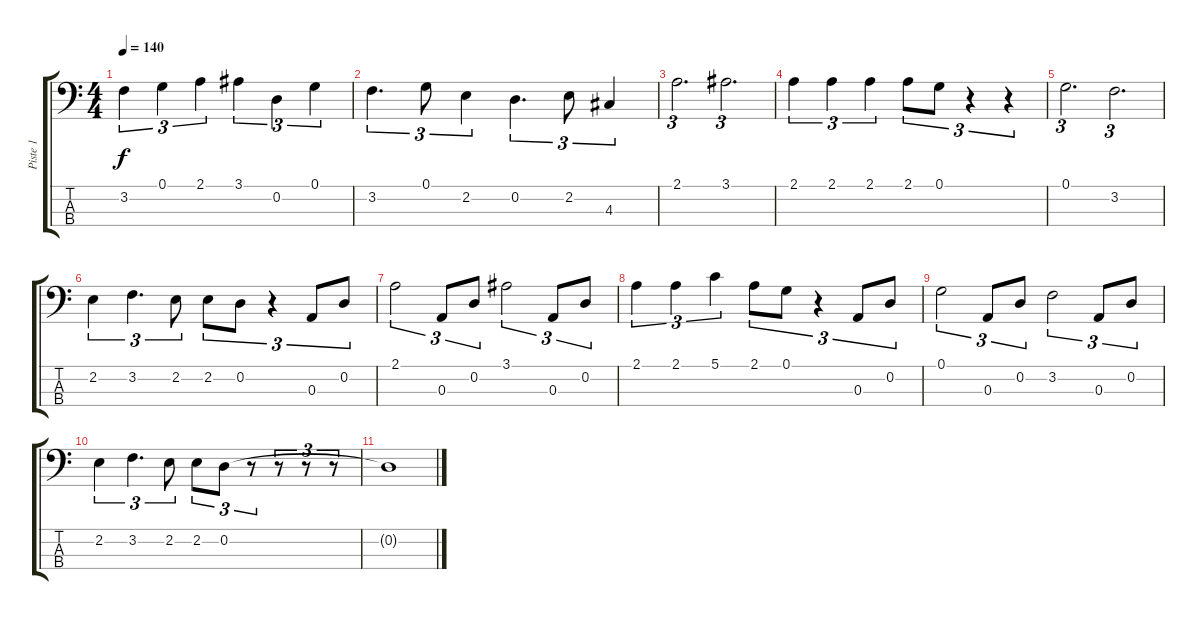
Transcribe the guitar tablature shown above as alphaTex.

\track ("Piste 1" "Piste 1") {instrument electricbassfinger}
\staff {score tabs}
\tuning (G2 D2 A1 E1) {hide}
\ts (4 4)
\tempo 140
\clef f4
\ks c
3.2.4{tu (3 2) dy f} 0.1.4{tu (3 2)} 2.1.4{tu (3 2)} 3.1.4{tu (3 2)} 0.2.4{tu (3 2)} 0.1.4{tu (3 2)} |
3.2.4{d tu (3 2)} 0.1.8{tu (3 2)} 2.2.4{tu (3 2)} 0.2.4{d tu (3 2)} 2.2.8{tu (3 2)} 4.3.4{tu (3 2)} |
2.1.2{d tu (3 2)} 3.1.2{d tu (3 2)} |
2.1.4{tu (3 2)} 2.1.4{tu (3 2)} 2.1.4{tu (3 2)} 2.1.8{tu (3 2)} 0.1.8{tu (3 2)} r.4{tu (3 2)} r.4{tu (3 2)} |
0.1.2{d tu (3 2)} 3.2.2{d tu (3 2)} |
2.2.4{tu (3 2)} 3.2.4{d tu (3 2)} 2.2.8{tu (3 2)} 2.2.8{tu (3 2)} 0.2.8{tu (3 2)} r.4{tu (3 2)} 0.3.8{tu (3 2)} 0.2.8{tu (3 2)} |
2.1.2{tu (3 2)} 0.3.8{tu (3 2)} 0.2.8{tu (3 2)} 3.1.2{tu (3 2)} 0.3.8{tu (3 2)} 0.2.8{tu (3 2)} |
2.1.4{tu (3 2)} 2.1.4{tu (3 2)} 5.1.4{tu (3 2)} 2.1.8{tu (3 2)} 0.1.8{tu (3 2)} r.4{tu (3 2)} 0.3.8{tu (3 2)} 0.2.8{tu (3 2)} |
0.1.2{tu (3 2)} 0.3.8{tu (3 2)} 0.2.8{tu (3 2)} 3.2.2{tu (3 2)} 0.3.8{tu (3 2)} 0.2.8{tu (3 2)} |
2.2.4{tu (3 2)} 3.2.4{d tu (3 2)} 2.2.8{tu (3 2)} 2.2.8{tu (3 2)} 0.2.8{tu (3 2)} r.8{tu (3 2)} r.8{tu (3 2)} r.8{tu (3 2)} r.8{tu (3 2)} |
0.2{t}.1
